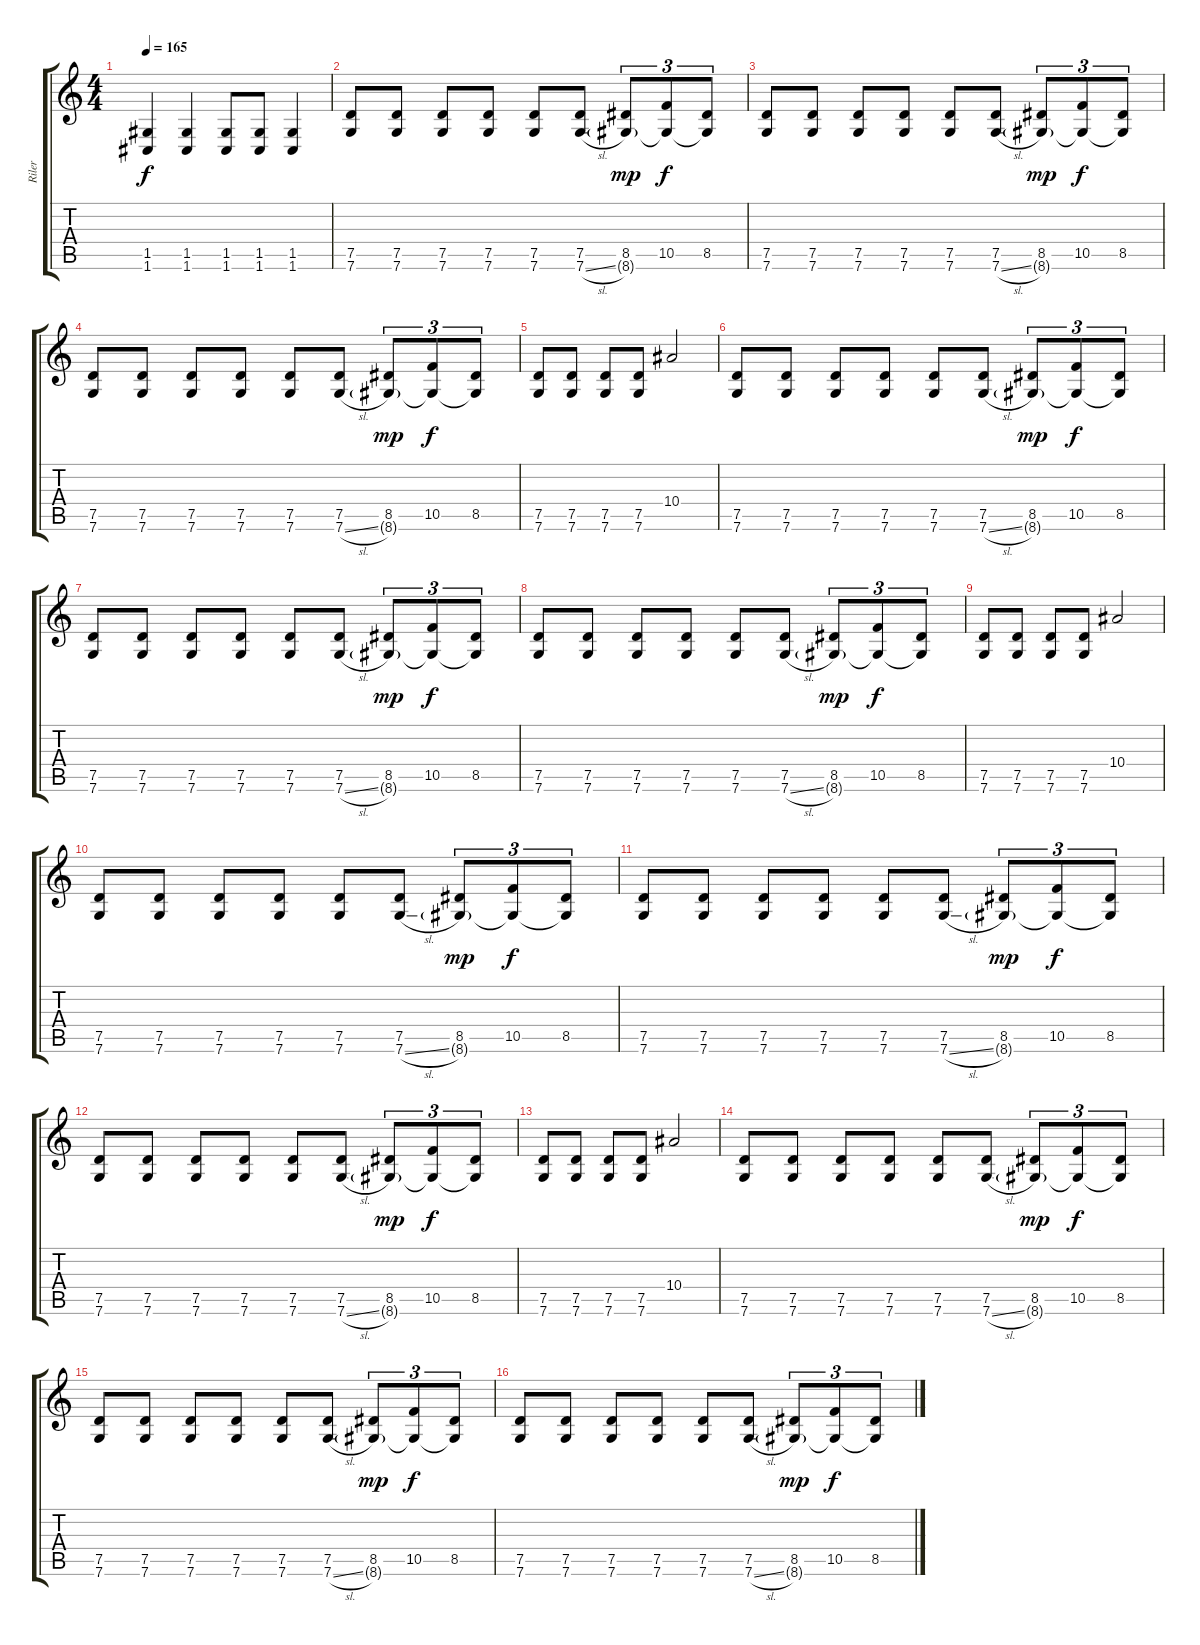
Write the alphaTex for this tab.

\track ("Riler" "Riler") {instrument distortionguitar}
\staff {score tabs}
\tuning (D4 A3 F3 C3 G2 C2) {hide}
\ts (4 4)
\tempo 165
\clef g2
\ks c
(1.5 1.6).4{dy f} (1.5 1.6).4 (1.5 1.6).8 (1.5 1.6).8 (1.5 1.6).4 |
(7.5 7.6).8 (7.5 7.6).8 (7.5 7.6).8 (7.5 7.6).8 (7.5 7.6).8 (7.5 7.6{sl}).8 (8.5 8.6{g}).8{tu (3 2) dy mp} (10.5 8.6{t}).8{tu (3 2) dy f} (8.5 8.6{t}).8{tu (3 2)} |
(7.5 7.6).8 (7.5 7.6).8 (7.5 7.6).8 (7.5 7.6).8 (7.5 7.6).8 (7.5 7.6{sl}).8 (8.5 8.6{g}).8{tu (3 2) dy mp} (10.5 8.6{t}).8{tu (3 2) dy f} (8.5 8.6{t}).8{tu (3 2)} |
(7.5 7.6).8 (7.5 7.6).8 (7.5 7.6).8 (7.5 7.6).8 (7.5 7.6).8 (7.5 7.6{sl}).8 (8.5 8.6{g}).8{tu (3 2) dy mp} (10.5 8.6{t}).8{tu (3 2) dy f} (8.5 8.6{t}).8{tu (3 2)} |
(7.5 7.6).8 (7.5 7.6).8 (7.5 7.6).8 (7.5 7.6).8 10.4.2 |
(7.5 7.6).8 (7.5 7.6).8 (7.5 7.6).8 (7.5 7.6).8 (7.5 7.6).8 (7.5 7.6{sl}).8 (8.5 8.6{g}).8{tu (3 2) dy mp} (10.5 8.6{t}).8{tu (3 2) dy f} (8.5 8.6{t}).8{tu (3 2)} |
(7.5 7.6).8 (7.5 7.6).8 (7.5 7.6).8 (7.5 7.6).8 (7.5 7.6).8 (7.5 7.6{sl}).8 (8.5 8.6{g}).8{tu (3 2) dy mp} (10.5 8.6{t}).8{tu (3 2) dy f} (8.5 8.6{t}).8{tu (3 2)} |
(7.5 7.6).8 (7.5 7.6).8 (7.5 7.6).8 (7.5 7.6).8 (7.5 7.6).8 (7.5 7.6{sl}).8 (8.5 8.6{g}).8{tu (3 2) dy mp} (10.5 8.6{t}).8{tu (3 2) dy f} (8.5 8.6{t}).8{tu (3 2)} |
(7.5 7.6).8 (7.5 7.6).8 (7.5 7.6).8 (7.5 7.6).8 10.4.2 |
(7.5 7.6).8 (7.5 7.6).8 (7.5 7.6).8 (7.5 7.6).8 (7.5 7.6).8 (7.5 7.6{sl}).8 (8.5 8.6{g}).8{tu (3 2) dy mp} (10.5 8.6{t}).8{tu (3 2) dy f} (8.5 8.6{t}).8{tu (3 2)} |
(7.5 7.6).8 (7.5 7.6).8 (7.5 7.6).8 (7.5 7.6).8 (7.5 7.6).8 (7.5 7.6{sl}).8 (8.5 8.6{g}).8{tu (3 2) dy mp} (10.5 8.6{t}).8{tu (3 2) dy f} (8.5 8.6{t}).8{tu (3 2)} |
(7.5 7.6).8 (7.5 7.6).8 (7.5 7.6).8 (7.5 7.6).8 (7.5 7.6).8 (7.5 7.6{sl}).8 (8.5 8.6{g}).8{tu (3 2) dy mp} (10.5 8.6{t}).8{tu (3 2) dy f} (8.5 8.6{t}).8{tu (3 2)} |
(7.5 7.6).8 (7.5 7.6).8 (7.5 7.6).8 (7.5 7.6).8 10.4.2 |
(7.5 7.6).8 (7.5 7.6).8 (7.5 7.6).8 (7.5 7.6).8 (7.5 7.6).8 (7.5 7.6{sl}).8 (8.5 8.6{g}).8{tu (3 2) dy mp} (10.5 8.6{t}).8{tu (3 2) dy f} (8.5 8.6{t}).8{tu (3 2)} |
(7.5 7.6).8 (7.5 7.6).8 (7.5 7.6).8 (7.5 7.6).8 (7.5 7.6).8 (7.5 7.6{sl}).8 (8.5 8.6{g}).8{tu (3 2) dy mp} (10.5 8.6{t}).8{tu (3 2) dy f} (8.5 8.6{t}).8{tu (3 2)} |
(7.5 7.6).8 (7.5 7.6).8 (7.5 7.6).8 (7.5 7.6).8 (7.5 7.6).8 (7.5 7.6{sl}).8 (8.5 8.6{g}).8{tu (3 2) dy mp} (10.5 8.6{t}).8{tu (3 2) dy f} (8.5 8.6{t}).8{tu (3 2)}
